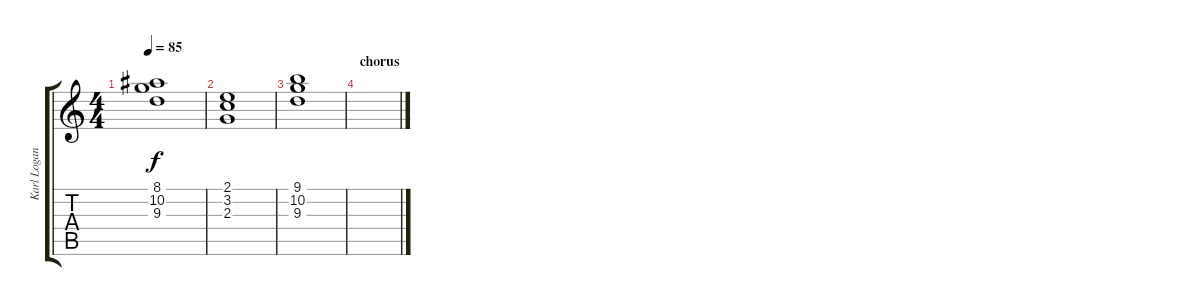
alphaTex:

\track ("Karl Logan Acoustic" "Karl Logan") {instrument acousticguitarsteel}
\staff {score tabs}
\tuning (D4 A3 F3 C3 G2 D2) {hide}
\ts (4 4)
\tempo 85
\clef g2
\ks c
(8.1 10.2 9.3).1{dy f} |
(2.1 3.2 2.3).1 |
(9.1 10.2 9.3).1 |
\section ("" "chorus")
